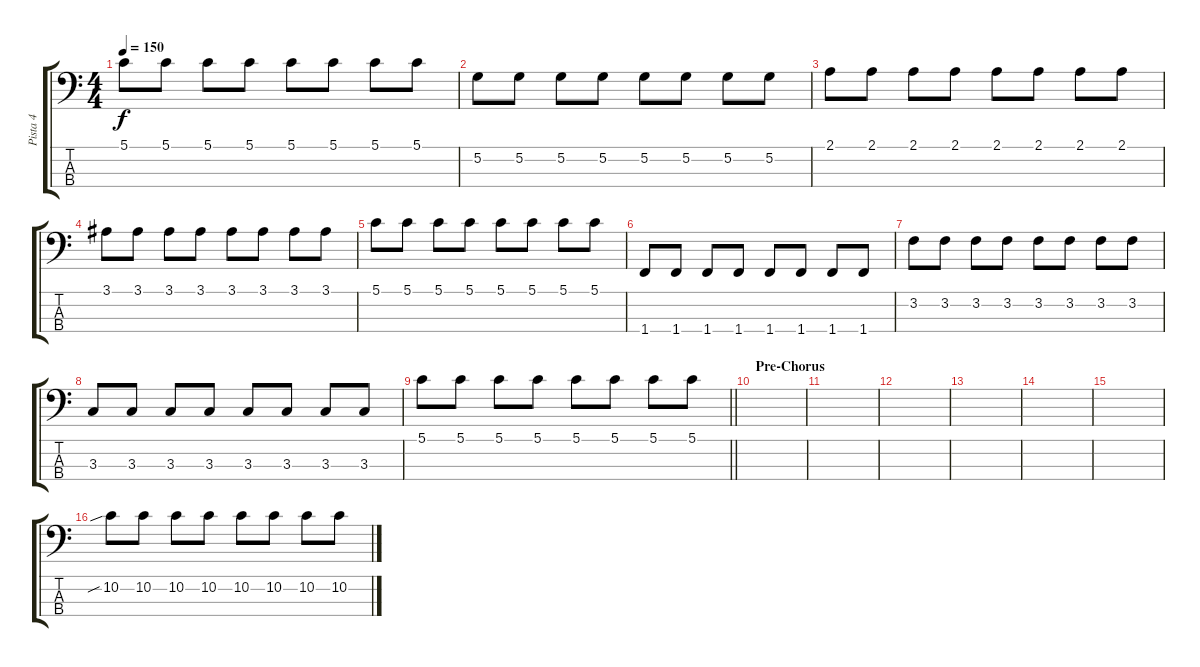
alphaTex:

\track ("Pista 4" "Pista 4") {instrument electricbassfinger}
\staff {score tabs}
\tuning (G2 D2 A1 E1) {hide}
\ts (4 4)
\tempo 150
\clef f4
\ks c
5.1.8{dy f} 5.1.8 5.1.8 5.1.8 5.1.8 5.1.8 5.1.8 5.1.8 |
5.2.8 5.2.8 5.2.8 5.2.8 5.2.8 5.2.8 5.2.8 5.2.8 |
2.1.8 2.1.8 2.1.8 2.1.8 2.1.8 2.1.8 2.1.8 2.1.8 |
3.1.8 3.1.8 3.1.8 3.1.8 3.1.8 3.1.8 3.1.8 3.1.8 |
5.1.8 5.1.8 5.1.8 5.1.8 5.1.8 5.1.8 5.1.8 5.1.8 |
1.4.8 1.4.8 1.4.8 1.4.8 1.4.8 1.4.8 1.4.8 1.4.8 |
3.2.8 3.2.8 3.2.8 3.2.8 3.2.8 3.2.8 3.2.8 3.2.8 |
3.3.8 3.3.8 3.3.8 3.3.8 3.3.8 3.3.8 3.3.8 3.3.8 |
\barLineRight lightlight
5.1.8 5.1.8 5.1.8 5.1.8 5.1.8 5.1.8 5.1.8 5.1.8 |
\section ("" "Pre-Chorus")
|
|
|
|
|
|
10.2{sib}.8 10.2.8 10.2.8 10.2.8 10.2.8 10.2.8 10.2.8 10.2.8
